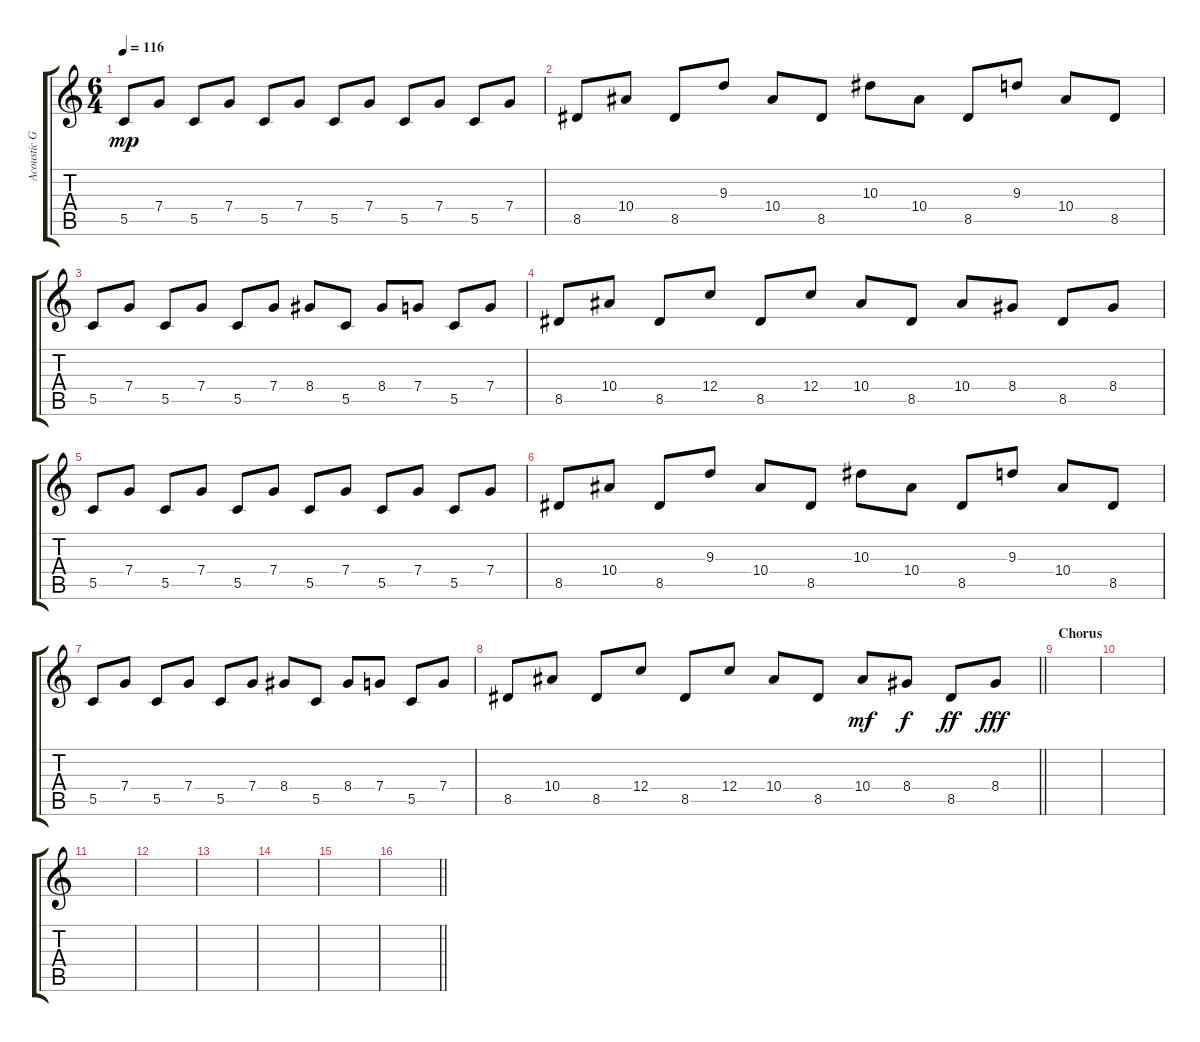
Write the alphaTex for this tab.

\track ("Acoustic Guitar" "Acoustic G") {instrument acousticguitarsteel}
\staff {score tabs}
\tuning (D4 A3 F3 C3 G2 D2) {hide}
\ts (6 4)
\tempo 116
\clef g2
\ks c
5.5.8{dy mp} 7.4.8 5.5.8 7.4.8 5.5.8 7.4.8 5.5.8 7.4.8 5.5.8 7.4.8 5.5.8 7.4.8 |
8.5.8 10.4.8 8.5.8 9.3.8 10.4.8 8.5.8 10.3.8 10.4.8 8.5.8 9.3.8 10.4.8 8.5.8 |
5.5.8 7.4.8 5.5.8 7.4.8 5.5.8 7.4.8 8.4.8 5.5.8 8.4.8 7.4.8 5.5.8 7.4.8 |
8.5.8 10.4.8 8.5.8 12.4.8 8.5.8 12.4.8 10.4.8 8.5.8 10.4.8 8.4.8 8.5.8 8.4.8 |
5.5.8 7.4.8 5.5.8 7.4.8 5.5.8 7.4.8 5.5.8 7.4.8 5.5.8 7.4.8 5.5.8 7.4.8 |
8.5.8 10.4.8 8.5.8 9.3.8 10.4.8 8.5.8 10.3.8 10.4.8 8.5.8 9.3.8 10.4.8 8.5.8 |
5.5.8 7.4.8 5.5.8 7.4.8 5.5.8 7.4.8 8.4.8 5.5.8 8.4.8 7.4.8 5.5.8 7.4.8 |
\barLineRight lightlight
8.5.8 10.4.8 8.5.8 12.4.8 8.5.8 12.4.8 10.4.8 8.5.8 10.4.8{dy mf} 8.4.8{dy f} 8.5.8{dy ff} 8.4.8{dy fff} |
\section ("" "Chorus")
|
|
|
|
|
|
|
\barLineRight lightlight
